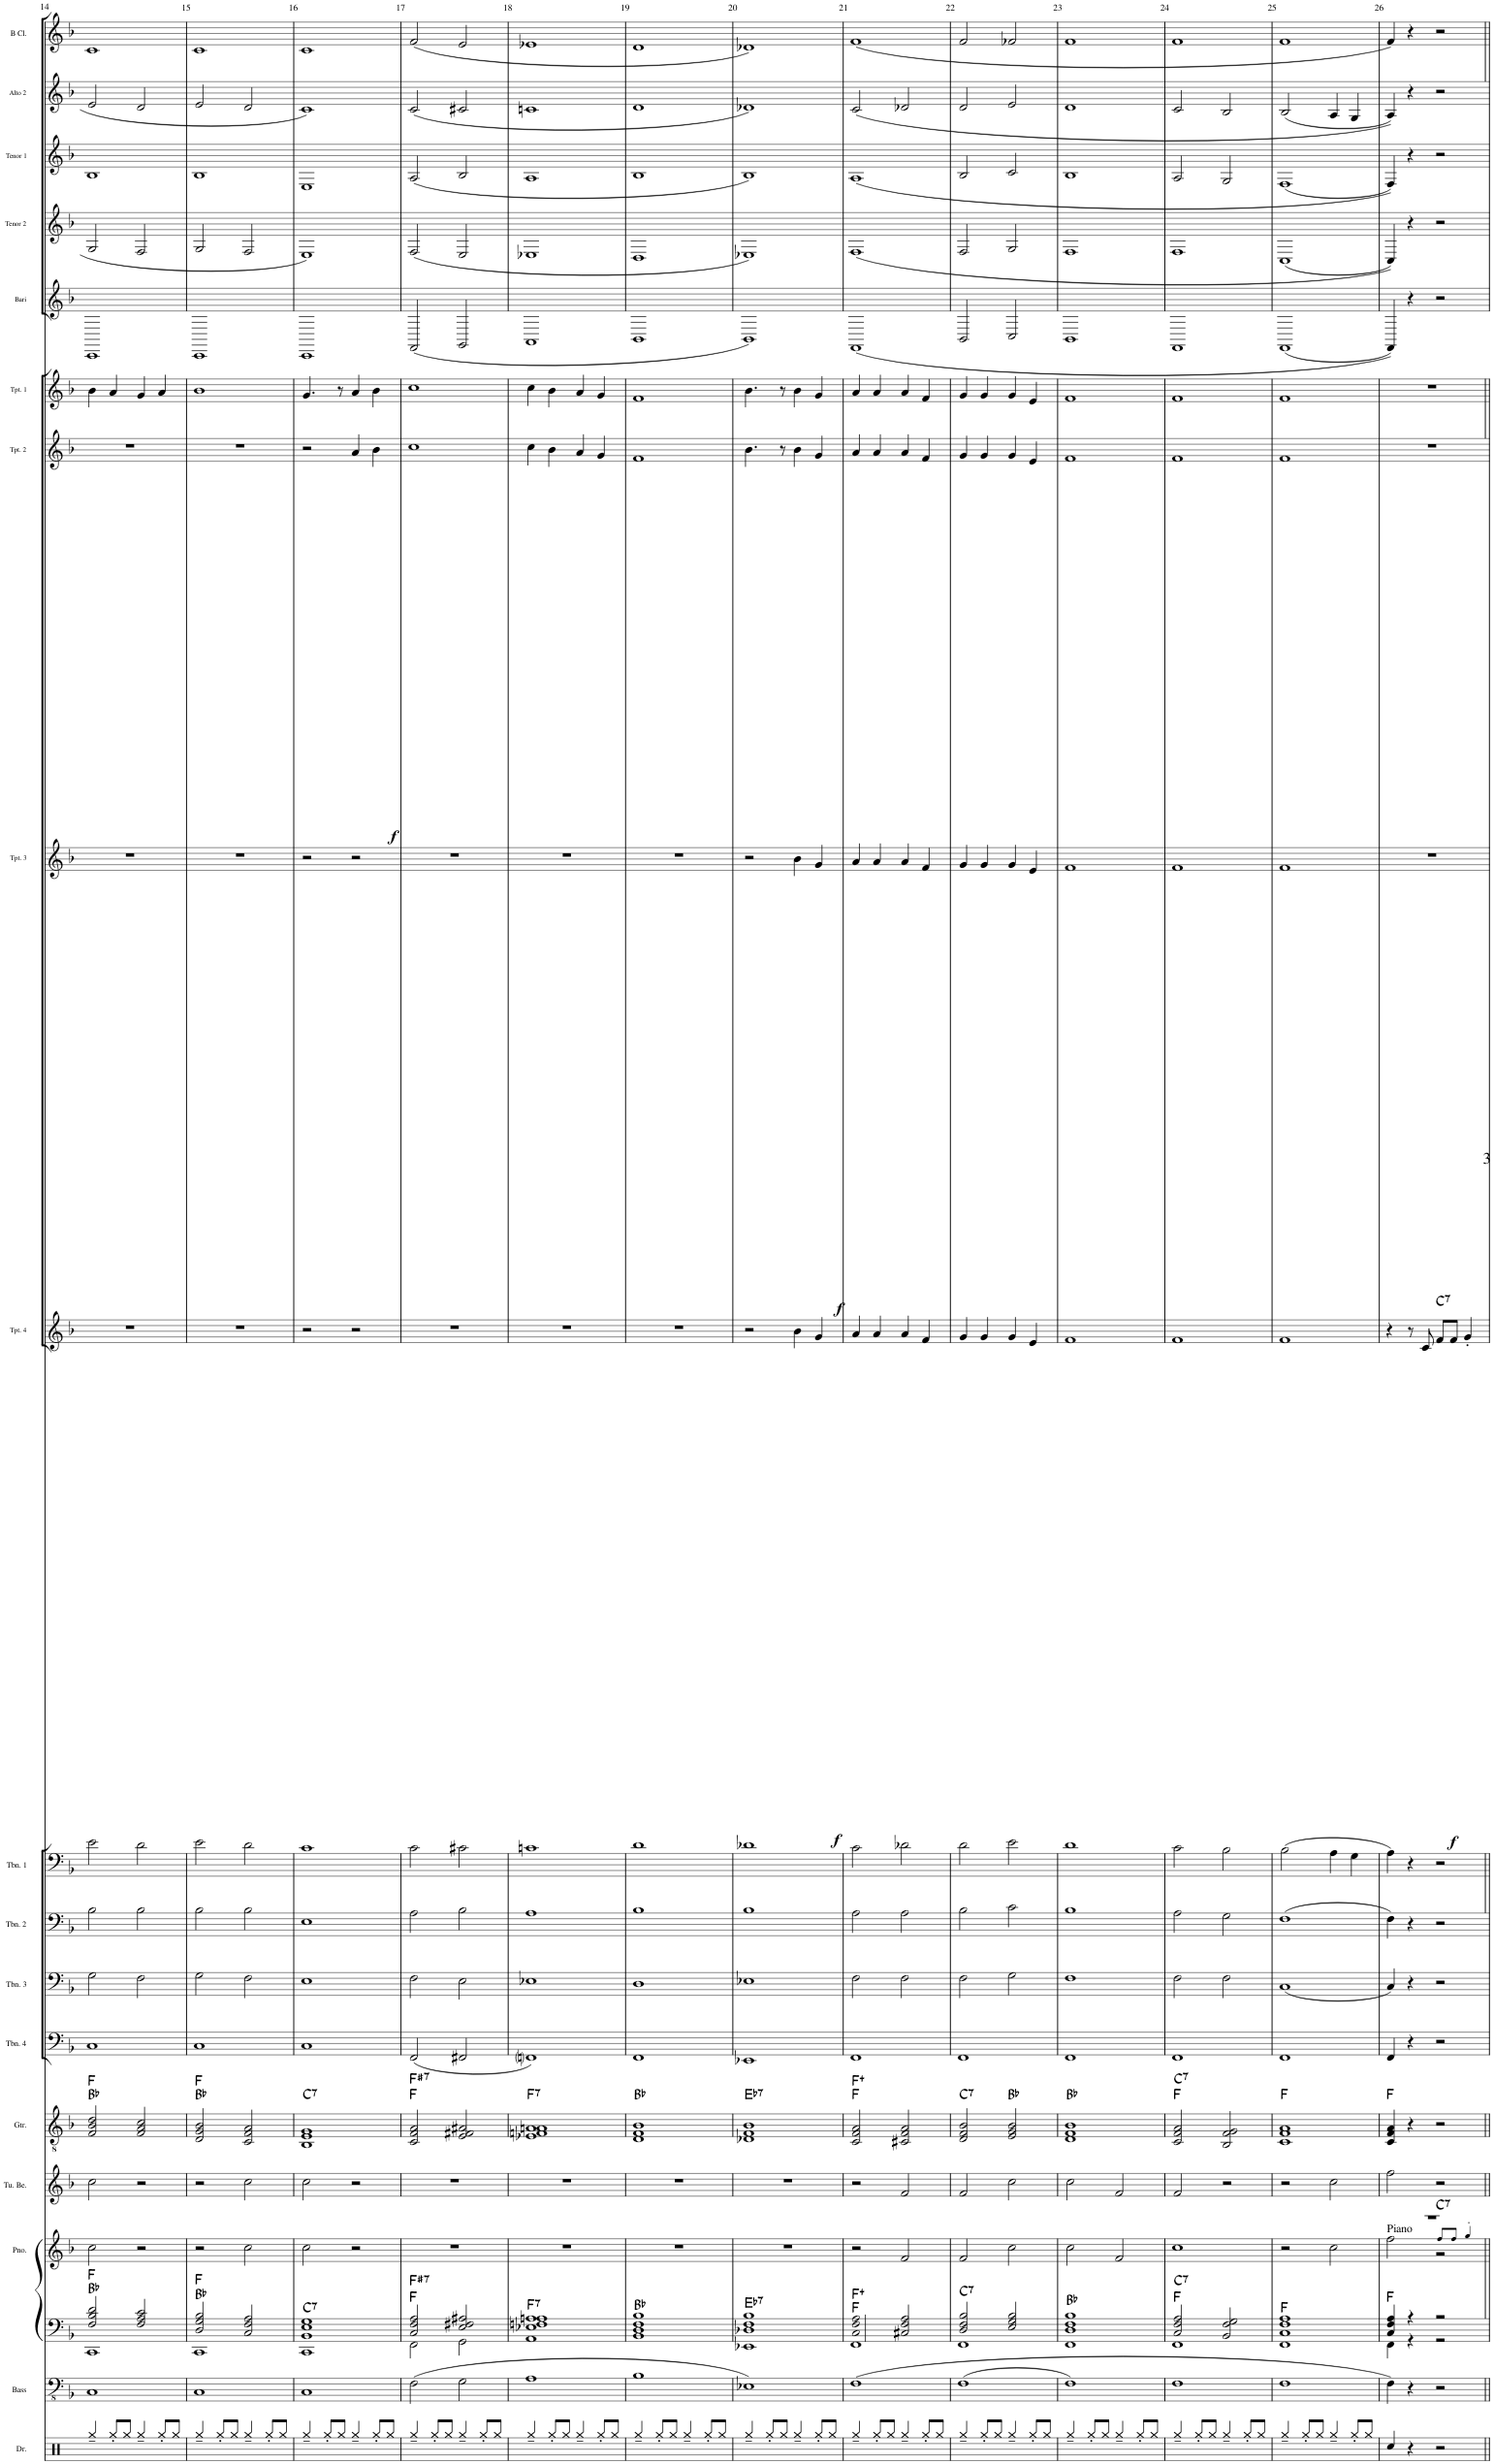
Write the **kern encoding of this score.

**kern	**kern	**kern	**kern	**harte	**kern	**kern	**harte	**kern	**kern	**kern	**kern	**kern	**dynam	**harte	**kern	**dynam	**kern	**dynam	**kern	**kern	**kern	**kern	**kern	**kern
*part19	*part18	*part17	*part16	*part16	*part15	*part14	*part14	*part13	*part12	*part11	*part10	*part9	*part9	*part9	*part8	*part8	*part7	*part7	*part6	*part5	*part4	*part3	*part2	*part1
*staff19	*staff18	*staff17	*staff16	*	*staff15	*staff14	*	*staff13	*staff12	*staff11	*staff10	*staff9	*staff9	*	*staff8	*staff8	*staff7	*staff7	*staff6	*staff5	*staff4	*staff3	*staff2	*staff1
*I"Drums	*I"Bass	*I"Piano	*I"Piano	*	*I"Tubular Bells	*I"Guitar	*	*I"Trombone 4	*I"Trombone 3	*I"Trombone 2	*I"Trombone 1	*I"Trumpet 4	*	*	*I"Trumpet 3	*	*I"Trumpet 2	*	*I"Trumpet 1	*I"Bari Sax	*I"Tenor Sax 2	*I"Tenor Sax 1	*I"Alto Sax 2	*I"B Clarinet
*I'Dr.	*I'Bass	*I'Pno	*I'Pno.	*	*I'Tu. Be.	*I'Gtr.	*	*I'Tbn. 4	*I'Tbn. 3	*I'Tbn. 2	*I'Tbn. 1	*I'Tpt. 4	*	*	*I'Tpt. 3	*	*I'Tpt. 2	*	*I'Tpt. 1	*I'Bari	*I'Tenor 2	*I'Tenor 1	*I'Alto 2	*I'B Cl.
!!LO:PB:g=z
*clefX	*clefFv4	*clefF4	*clefG2	*	*clefG2	*clefGv2	*	*clefF4	*clefF4	*clefF4	*clefF4	*clefG2	*	*	*clefG2	*	*clefG2	*	*clefG2	*clefG2	*clefG2	*clefG2	*clefG2	*clefG2
*	*	*	*	*	*	*	*	*	*	*	*	*ITrd1c2	*	*	*ITrd1c2	*	*ITrd1c2	*	*ITrd1c2	*ITrd12c21	*ITrd8c14	*ITrd8c14	*ITrd5c9	*ITrd1c2
*k[]	*k[b-]	*k[b-]	*k[b-]	*	*k[b-]	*k[b-]	*	*k[b-]	*k[b-]	*k[b-]	*k[b-]	*k[b-]	*	*	*k[b-]	*	*k[b-]	*	*k[b-]	*k[b-]	*k[b-]	*k[b-]	*k[b-]	*k[b-]
*M4/4	*M4/4	*M4/4	*M4/4	*	*M4/4	*M4/4	*	*M4/4	*M4/4	*M4/4	*M4/4	*M4/4	*	*	*M4/4	*	*M4/4	*	*M4/4	*M4/4	*M4/4	*M4/4	*M4/4	*M4/4
*met(c|)	*met(c|)	*met(c|)	*met(c|)	*	*met(c|)	*met(c|)	*	*met(c|)	*met(c|)	*met(c|)	*met(c|)	*met(c|)	*	*	*met(c|)	*	*met(c|)	*	*met(c|)	*met(c|)	*met(c|)	*met(c|)	*met(c|)	*met(c|)
=14	=14	=14	=14	=14	=14	=14	=14	=14	=14	=14	=14	=14	=14	=14	=14	=14	=14	=14	=14	=14	=14	=14	=14	=14
*	*	*^	*	*	*	*	*	*	*	*	*	*	*	*	*	*	*	*	*	*	*	*	*	*
4Rgg~/	1CC	2F/ 2B-/ 2d/	1CC	2cc\	.	2cc\	2F/ 2B-/ 2d/	Bb:maj F:maj	1C	2G\	2B-\	2e\	1r	.	.	1r	.	1r	.	4b-\	1CC	2G/	1B-	2e/	1c
8Rgg'/L	.	.	.	.	.	.	.	.	.	.	.	.	.	.	.	.	.	.	.	4a/	.	.	.	.	.
8Rgg/J	.	.	.	.	.	.	.	.	.	.	.	.	.	.	.	.	.	.	.	.	.	.	.	.	.
4Rgg~/	.	2F/ 2A/ 2c/	.	2r	.	2r	2F/ 2A/ 2c/	.	.	2F\	2B-\	2d\	.	.	.	.	.	.	.	4g/	.	2F/	.	2d/	.
8Rgg'/L	.	.	.	.	.	.	.	.	.	.	.	.	.	.	.	.	.	.	.	4a/	.	.	.	.	.
8Rgg/J	.	.	.	.	.	.	.	.	.	.	.	.	.	.	.	.	.	.	.	.	.	.	.	.	.
=15	=15	=15	=15	=15	=15	=15	=15	=15	=15	=15	=15	=15	=15	=15	=15	=15	=15	=15	=15	=15	=15	=15	=15	=15	=15
4Rgg~/	1CC	2D/ 2G/ 2B-/	1CC	2r	.	2r	2D/ 2G/ 2B-/	Bb:maj F:maj	1C	2G\	2B-\	2e\	1r	.	.	1r	.	1r	.	1b-	1CC	2G/	1B-	2e/	1c
8Rgg'/L	.	.	.	.	.	.	.	.	.	.	.	.	.	.	.	.	.	.	.	.	.	.	.	.	.
8Rgg/J	.	.	.	.	.	.	.	.	.	.	.	.	.	.	.	.	.	.	.	.	.	.	.	.	.
4Rgg~/	.	2C/ 2F/ 2A/	.	2cc\	.	2cc\	2C/ 2F/ 2A/	.	.	2F\	2B-\	2d\	.	.	.	.	.	.	.	.	.	2F/	.	2d/	.
8Rgg'/L	.	.	.	.	.	.	.	.	.	.	.	.	.	.	.	.	.	.	.	.	.	.	.	.	.
8Rgg/J	.	.	.	.	.	.	.	.	.	.	.	.	.	.	.	.	.	.	.	.	.	.	.	.	.
=16	=16	=16	=16	=16	=16	=16	=16	=16	=16	=16	=16	=16	=16	=16	=16	=16	=16	=16	=16	=16	=16	=16	=16	=16	=16
!	!	!	!	!	!	!	!	!LO:H:kt=7	!	!	!	!	!	!	!	!	!	!	!	!	!	!	!	!	!
4Rgg~/	1CC	1BB- 1E 1G	1CC	2cc\	.	2cc\	1BB- 1E 1G	C:7	1C	1E	1E	1c	2r	.	.	2r	.	2r	.	4.g/	1CC	1E	1E	1c	1c
8Rgg'/L	.	.	.	.	.	.	.	.	.	.	.	.	.	.	.	.	.	.	.	.	.	.	.	.	.
8Rgg/J	.	.	.	.	.	.	.	.	.	.	.	.	.	.	.	.	.	.	.	8r	.	.	.	.	.
!	!	!	!	!	!	!	!	!	!	!	!	!	!	!	!	!	!	!	!LO:DY:b	!	!	!	!	!	!
4Rgg~/	.	.	.	2r	.	2r	.	.	.	.	.	.	2r	.	.	2r	.	4a/	f	4a/	.	.	.	.	.
8Rgg'/L	.	.	.	.	.	.	.	.	.	.	.	.	.	.	.	.	.	4b-\	.	4b-\	.	.	.	.	.
8Rgg/J	.	.	.	.	.	.	.	.	.	.	.	.	.	.	.	.	.	.	.	.	.	.	.	.	.
=17	=17	=17	=17	=17	=17	=17	=17	=17	=17	=17	=17	=17	=17	=17	=17	=17	=17	=17	=17	=17	=17	=17	=17	=17	=17
!	!	!	!	!	!	!	!	!LO:H:n=2:kt=7	!	!	!	!	!	!	!	!	!	!	!	!	!	!	!	!	!
4Rgg~/	(2FF\	2C/ 2F/ 2A/	2FF\	1r	.	1r	2C/ 2F/ 2A/	F:maj F#:7	(2FF/	2F\	2A\	2c\	1r	.	.	1r	.	1cc	.	1cc	(2FF/	(2F/	(2A/	(2c/	(2f/
8Rgg'/L	.	.	.	.	.	.	.	.	.	.	.	.	.	.	.	.	.	.	.	.	.	.	.	.	.
8Rgg/J	.	.	.	.	.	.	.	.	.	.	.	.	.	.	.	.	.	.	.	.	.	.	.	.	.
4Rgg~/	2GG\	2E/ 2F#X/ 2A#X/	2GG\	.	.	.	2E/ 2F#X/ 2A#X/	.	2FF#X/	2E\	2B-\	2c#X\	.	.	.	.	.	.	.	.	2GG/	2E/	2B-/	2c#X/	2e/
8Rgg'/L	.	.	.	.	.	.	.	.	.	.	.	.	.	.	.	.	.	.	.	.	.	.	.	.	.
8Rgg/J	.	.	.	.	.	.	.	.	.	.	.	.	.	.	.	.	.	.	.	.	.	.	.	.	.
=18	=18	=18	=18	=18	=18	=18	=18	=18	=18	=18	=18	=18	=18	=18	=18	=18	=18	=18	=18	=18	=18	=18	=18	=18	=18
!	!	!	!	!	!	!	!	!LO:H:kt=7	!	!	!	!	!	!	!	!	!	!	!	!	!	!	!	!	!
4Rgg~/	1AA	1E-X 1Fn 1An 1An	1AA	1r	.	1r	1E-X 1Fn 1An 1An	F:7	1FFni)	1E-X	1A	1cn	1r	.	.	1r	.	4cc\	.	4cc\	1AA	1E-X	1A	1cn	1e-X
8Rgg'/L	.	.	.	.	.	.	.	.	.	.	.	.	.	.	.	.	.	4b-\	.	4b-\	.	.	.	.	.
8Rgg/J	.	.	.	.	.	.	.	.	.	.	.	.	.	.	.	.	.	.	.	.	.	.	.	.	.
4Rgg~/	.	.	.	.	.	.	.	.	.	.	.	.	.	.	.	.	.	4a/	.	4a/	.	.	.	.	.
8Rgg'/L	.	.	.	.	.	.	.	.	.	.	.	.	.	.	.	.	.	4g/	.	4g/	.	.	.	.	.
8Rgg/J	.	.	.	.	.	.	.	.	.	.	.	.	.	.	.	.	.	.	.	.	.	.	.	.	.
=19	=19	=19	=19	=19	=19	=19	=19	=19	=19	=19	=19	=19	=19	=19	=19	=19	=19	=19	=19	=19	=19	=19	=19	=19	=19
4Rgg~/	1BB-	1D 1F 1B-	1BB-	1r	.	1r	1D 1F 1B-	Bb:maj	1FF	1D	1B-	1d	1r	.	.	1r	.	1f	.	1f	1BB-	1D	1B-	1d	1d
8Rgg'/L	.	.	.	.	.	.	.	.	.	.	.	.	.	.	.	.	.	.	.	.	.	.	.	.	.
8Rgg/J	.	.	.	.	.	.	.	.	.	.	.	.	.	.	.	.	.	.	.	.	.	.	.	.	.
4Rgg~/	.	.	.	.	.	.	.	.	.	.	.	.	.	.	.	.	.	.	.	.	.	.	.	.	.
8Rgg'/L	.	.	.	.	.	.	.	.	.	.	.	.	.	.	.	.	.	.	.	.	.	.	.	.	.
8Rgg/J	.	.	.	.	.	.	.	.	.	.	.	.	.	.	.	.	.	.	.	.	.	.	.	.	.
=20	=20	=20	=20	=20	=20	=20	=20	=20	=20	=20	=20	=20	=20	=20	=20	=20	=20	=20	=20	=20	=20	=20	=20	=20	=20
!	!	!	!	!	!	!	!	!LO:H:kt=7	!	!	!	!	!	!	!	!	!	!	!	!	!	!	!	!	!
4Rgg~/	1EE-X)	1D-X 1F 1B-	1EE-X	1r	.	1r	1D-X 1F 1B-	Eb:7	1EE-X	1E-X	1B-	1d-X	2r	.	.	2r	.	4.b-\	.	4.b-\	1BB-)	1E-X)	1B-)	1d-X)	1d-X)
8Rgg'/L	.	.	.	.	.	.	.	.	.	.	.	.	.	.	.	.	.	.	.	.	.	.	.	.	.
8Rgg/J	.	.	.	.	.	.	.	.	.	.	.	.	.	.	.	.	.	8r	.	8r	.	.	.	.	.
!	!	!	!	!	!	!	!	!	!	!	!	!	!	!LO:DY:b	!	!	!LO:DY:b	!	!	!	!	!	!	!	!
4Rgg~/	.	.	.	.	.	.	.	.	.	.	.	.	4b-\	f	.	4b-\	f	4b-\	.	4b-\	.	.	.	.	.
8Rgg'/L	.	.	.	.	.	.	.	.	.	.	.	.	4g/	.	.	4g/	.	4g/	.	4g/	.	.	.	.	.
8Rgg/J	.	.	.	.	.	.	.	.	.	.	.	.	.	.	.	.	.	.	.	.	.	.	.	.	.
=21	=21	=21	=21	=21	=21	=21	=21	=21	=21	=21	=21	=21	=21	=21	=21	=21	=21	=21	=21	=21	=21	=21	=21	=21	=21
4Rgg~/	(1FF	2C/ 2F/ 2A/	1FF	2r	.	2r	2C/ 2F/ 2A/	F:maj F:aug	1FF	2F\	2A\	2c\	4a/	.	.	4a/	.	4a/	.	4a/	(1FF	(1F	(1A	(2c/	(1f
8Rgg'/L	.	.	.	.	.	.	.	.	.	.	.	.	4a/	.	.	4a/	.	4a/	.	4a/	.	.	.	.	.
8Rgg/J	.	.	.	.	.	.	.	.	.	.	.	.	.	.	.	.	.	.	.	.	.	.	.	.	.
4Rgg~/	.	2C#X/ 2F/ 2A/	.	2f/	.	2f/	2C#X/ 2F/ 2A/	.	.	2F\	2A\	2d-X\	4a/	.	.	4a/	.	4a/	.	4a/	.	.	.	2d-X/	.
8Rgg'/L	.	.	.	.	.	.	.	.	.	.	.	.	4f/	.	.	4f/	.	4f/	.	4f/	.	.	.	.	.
8Rgg/J	.	.	.	.	.	.	.	.	.	.	.	.	.	.	.	.	.	.	.	.	.	.	.	.	.
=22	=22	=22	=22	=22	=22	=22	=22	=22	=22	=22	=22	=22	=22	=22	=22	=22	=22	=22	=22	=22	=22	=22	=22	=22	=22
!	!	!	!	!	!	!	!	!LO:H:kt=7	!	!	!	!	!	!	!	!	!	!	!	!	!	!	!	!	!
4Rgg~/	(1FF	2D/ 2F/ 2B-/	1FF	2f/	.	2f/	2D/ 2F/ 2B-/	C:7	1FF	2F\	2B-\	2d\	4g/	.	.	4g/	.	4g/	.	4g/	2BB-/	2F/	2B-/	2d/	2f/
8Rgg'/L	.	.	.	.	.	.	.	.	.	.	.	.	4g/	.	.	4g/	.	4g/	.	4g/	.	.	.	.	.
8Rgg/J	.	.	.	.	.	.	.	.	.	.	.	.	.	.	.	.	.	.	.	.	.	.	.	.	.
4Rgg~/	.	2E/ 2G/ 2B-/	.	2cc\	.	2cc\	2E/ 2G/ 2B-/	Bb:maj	.	2G\	2c\	2e\	4g/	.	.	4g/	.	4g/	.	4g/	2C/	2G/	2c/	2e/	2f-X/
8Rgg'/L	.	.	.	.	.	.	.	.	.	.	.	.	4e/	.	.	4e/	.	4e/	.	4e/	.	.	.	.	.
8Rgg/J	.	.	.	.	.	.	.	.	.	.	.	.	.	.	.	.	.	.	.	.	.	.	.	.	.
=23	=23	=23	=23	=23	=23	=23	=23	=23	=23	=23	=23	=23	=23	=23	=23	=23	=23	=23	=23	=23	=23	=23	=23	=23	=23
4Rgg~/	1FF)	1D 1F 1B-	1FF	2cc\	.	2cc\	1D 1F 1B-	Bb:maj	1FF	1F	1B-	1d	1f	.	.	1f	.	1f	.	1f	1BB-	1F	1B-	1d	1f
8Rgg'/L	.	.	.	.	.	.	.	.	.	.	.	.	.	.	.	.	.	.	.	.	.	.	.	.	.
8Rgg/J	.	.	.	.	.	.	.	.	.	.	.	.	.	.	.	.	.	.	.	.	.	.	.	.	.
4Rgg~/	.	.	.	2f/	.	2f/	.	.	.	.	.	.	.	.	.	.	.	.	.	.	.	.	.	.	.
8Rgg'/L	.	.	.	.	.	.	.	.	.	.	.	.	.	.	.	.	.	.	.	.	.	.	.	.	.
8Rgg/J	.	.	.	.	.	.	.	.	.	.	.	.	.	.	.	.	.	.	.	.	.	.	.	.	.
=24	=24	=24	=24	=24	=24	=24	=24	=24	=24	=24	=24	=24	=24	=24	=24	=24	=24	=24	=24	=24	=24	=24	=24	=24	=24
!	!	!	!	!	!	!	!	!LO:H:n=2:kt=7	!	!	!	!	!	!	!	!	!	!	!	!	!	!	!	!	!
4Rgg~/	1FF	2C/ 2F/ 2A/	1FF	1cc	.	2f/	2C/ 2F/ 2A/	F:maj C:7	1FF	2F\	2A\	2c\	1f	.	.	1f	.	1f	.	1f	1FF	1F	2A/	2c/	1f
8Rgg'/L	.	.	.	.	.	.	.	.	.	.	.	.	.	.	.	.	.	.	.	.	.	.	.	.	.
8Rgg/J	.	.	.	.	.	.	.	.	.	.	.	.	.	.	.	.	.	.	.	.	.	.	.	.	.
4Rgg~/	.	2BB-/ 2F/ 2G/	.	.	.	2r	2BB-/ 2F/ 2G/	.	.	2F\	2G\	2B-\	.	.	.	.	.	.	.	.	.	.	2G/	2B-/	.
8Rgg'/L	.	.	.	.	.	.	.	.	.	.	.	.	.	.	.	.	.	.	.	.	.	.	.	.	.
8Rgg/J	.	.	.	.	.	.	.	.	.	.	.	.	.	.	.	.	.	.	.	.	.	.	.	.	.
=25	=25	=25	=25	=25	=25	=25	=25	=25	=25	=25	=25	=25	=25	=25	=25	=25	=25	=25	=25	=25	=25	=25	=25	=25	=25
4Rgg~/	1FF	1C 1F 1A	1FF	2r	.	2r	1C 1F 1A	F:maj	1FF	(1C	(1F	(2B-\	1f	.	.	1f	.	1f	.	1f	(1FF	(1C	(1F	(2B-/	1f
8Rgg'/L	.	.	.	.	.	.	.	.	.	.	.	.	.	.	.	.	.	.	.	.	.	.	.	.	.
8Rgg/J	.	.	.	.	.	.	.	.	.	.	.	.	.	.	.	.	.	.	.	.	.	.	.	.	.
4Rgg~/	.	.	.	2cc\	.	2cc\	.	.	.	.	.	4A\	.	.	.	.	.	.	.	.	.	.	.	4A/	.
8Rgg'/L	.	.	.	.	.	.	.	.	.	.	.	4G\	.	.	.	.	.	.	.	.	.	.	.	4G/	.
8Rgg/J	.	.	.	.	.	.	.	.	.	.	.	.	.	.	.	.	.	.	.	.	.	.	.	.	.
=26	=26	=26	=26	=26	=26	=26	=26	=26	=26	=26	=26	=26	=26	=26	=26	=26	=26	=26	=26	=26	=26	=26	=26	=26	=26
*	*	*	*	*^	*	*	*	*	*	*	*	*	*	*	*	*	*	*	*	*	*	*	*	*	*
!	!	!	!	!LO:TX:a:t=Piano	!	!	!	!	!	!	!	!	!	!	!	!	!	!	!	!	!	!	!	!	!	!
4Rcc/	4FF\)	4C/ 4F/ 4A/	4FF\	1r	2ff\	.	2ff\	4C/ 4F/ 4A/	F:maj	4FF/	4C/)	4F\)	4A\)	4r	.	.	1r	.	1r	.	1r	4FF/))	4C/))	4F/))	4A/))	4f/)
4r	4r	4r	4r	.	.	.	.	4r	.	4r	4r	4r	4r	8r	.	.	.	.	.	.	.	4r	4r	4r	4r	4r
!	!	!	!	!	!	!	!	!	!	!	!	!	!	!	!LO:DY:b	!	!	!	!	!	!	!	!	!	!	!
.	.	.	.	.	.	.	.	.	.	.	.	.	.	8c/	f	.	.	.	.	.	.	.	.	.	.	.
!	!	!	!	!	!	!LO:H:kt=7	!	!	!	!	!	!	!	!	!	!LO:H:kt=7	!	!	!	!	!	!	!	!	!	!
2r	2r	2r	2r	.	2r	C:7	2r	2r	.	2r	2r	2r	2r	8f/L	.	C:7	.	.	.	.	.	2r	2r	2r	2r	2r
.	.	.	.	.	.	.	.	.	.	.	.	.	.	8f/J	.	.	.	.	.	.	.	.	.	.	.	.
.	.	.	.	.	.	.	.	.	.	.	.	.	.	4g'/	.	.	.	.	.	.	.	.	.	.	.	.
2ryy	2ryy	2ryy	2ryy	8ff!/L	2ryy	.	2ryy	2ryy	.	2ryy	2ryy	2ryy	2ryy	2ryy	.	.	2ryy	.	2ryy	.	2ryy	2ryy	2ryy	2ryy	2ryy	2ryy
.	.	.	.	8ff!/J	.	.	.	.	.	.	.	.	.	.	.	.	.	.	.	.	.	.	.	.	.	.
.	.	.	.	4gg'!/	.	.	.	.	.	.	.	.	.	.	.	.	.	.	.	.	.	.	.	.	.	.
*	*	*v	*v	*	*	*	*	*	*	*	*	*	*	*	*	*	*	*	*	*	*	*	*	*	*	*
*	*	*	*v	*v	*	*	*	*	*	*	*	*	*	*	*	*	*	*	*	*	*	*	*	*	*
=||	=||	=||	=||	=||	=||	=||	=||	=||	=||	=||	=||	=||	=||	=||	=||	=||	=||	=||	=||	=||	=||	=||	=||	=||
*-	*-	*-	*-	*-	*-	*-	*-	*-	*-	*-	*-	*-	*-	*-	*-	*-	*-	*-	*-	*-	*-	*-	*-	*-
